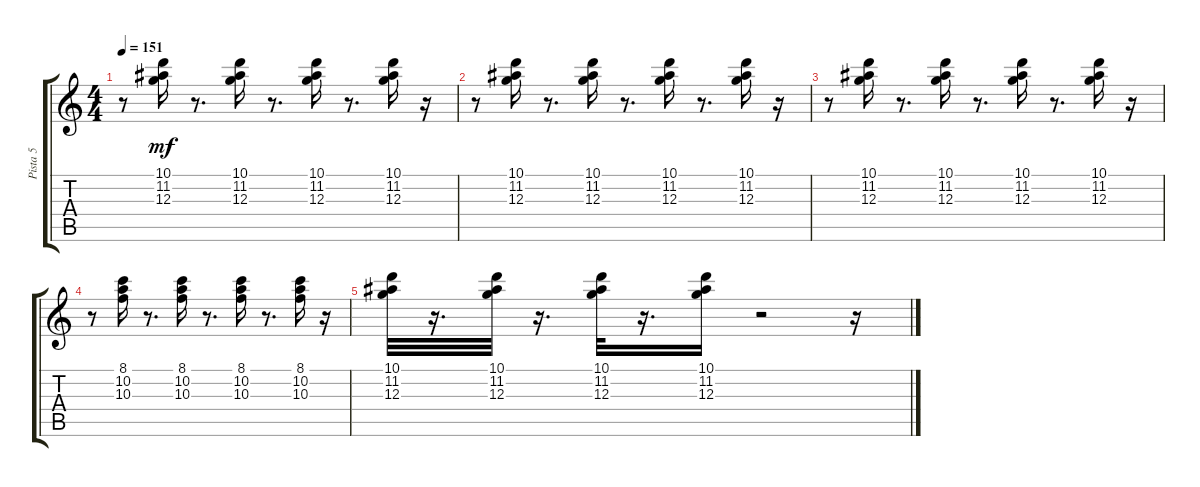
\track ("Pista 5" "Pista 5") {instrument overdrivenguitar}
\staff {score tabs}
\tuning (E4 B3 G3 D3 A2 E2) {hide}
\ts (4 4)
\tempo 151
\clef g2
\ks c
r.8{dy mf} (10.1 11.2 12.3).16 r.8{d} (10.1 11.2 12.3).16 r.8{d} (10.1 11.2 12.3).16 r.8{d} (10.1 11.2 12.3).16 r.16 |
r.8 (10.1 11.2 12.3).16 r.8{d} (10.1 11.2 12.3).16 r.8{d} (10.1 11.2 12.3).16 r.8{d} (10.1 11.2 12.3).16 r.16 |
r.8 (10.1 11.2 12.3).16 r.8{d} (10.1 11.2 12.3).16 r.8{d} (10.1 11.2 12.3).16 r.8{d} (10.1 11.2 12.3).16 r.16 |
r.8 (8.1 10.2 10.3).16 r.8{d} (8.1 10.2 10.3).16 r.8{d} (8.1 10.2 10.3).16 r.8{d} (8.1 10.2 10.3).16 r.16 |
(10.1 11.2 12.3).32 r.16{d} (10.1 11.2 12.3).32 r.16{d} (10.1 11.2 12.3).32 r.16{d} (10.1 11.2 12.3).16 r.2 r.16
